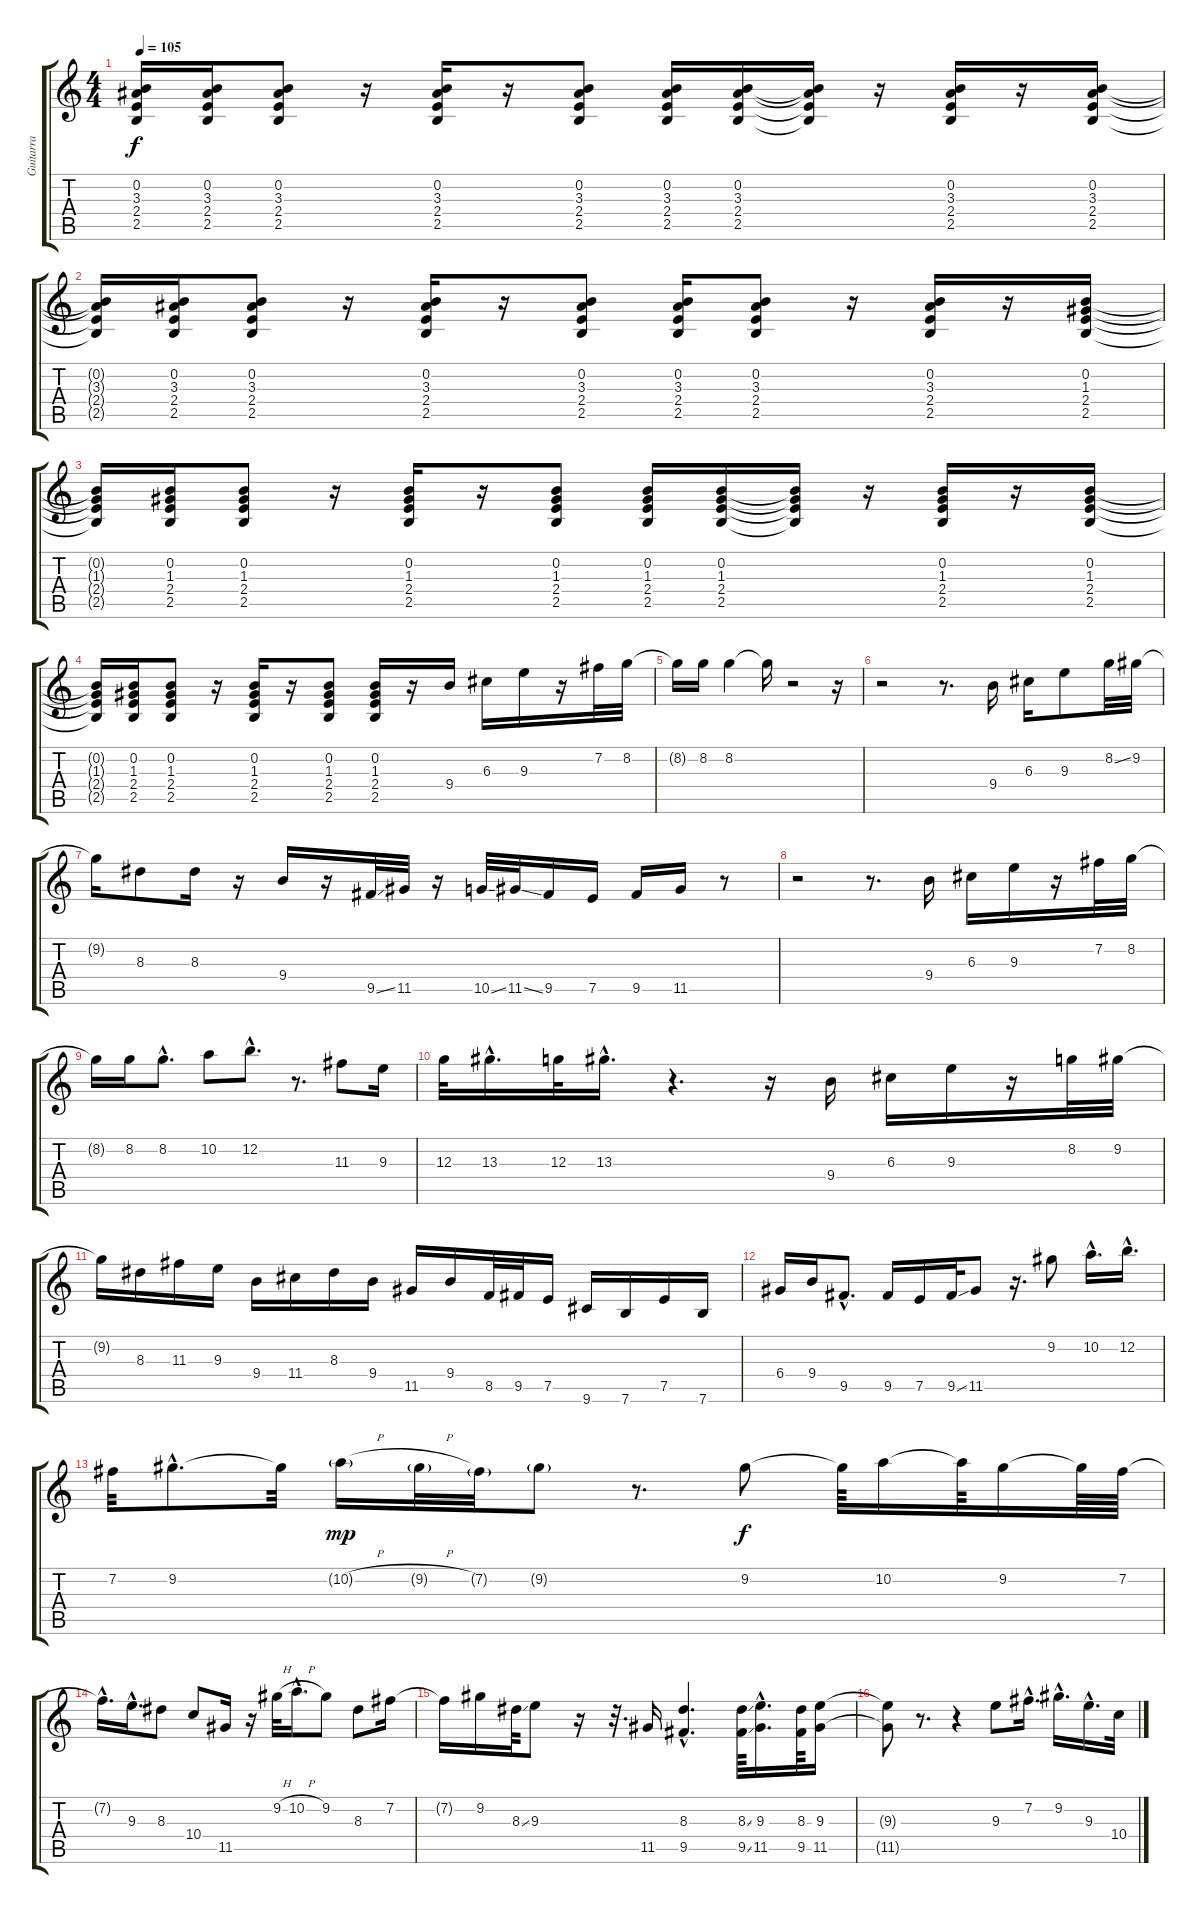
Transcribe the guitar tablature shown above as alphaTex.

\track ("Guitarra" "Guitarra") {instrument electricguitarjazz}
\staff {score tabs}
\tuning (E4 B3 G3 D3 A2 E2) {hide}
\ts (4 4)
\tempo 105
\clef g2
\ks c
(0.2{t} 3.3{t} 2.4{t} 2.5{t}).16{dy f} (0.2 3.3 2.4 2.5).16 (0.2 3.3 2.4 2.5).8 r.16 (0.2 3.3 2.4 2.5).16 r.16 (0.2 3.3 2.4 2.5).8 (0.2 3.3 2.4 2.5).16 (0.2 3.3 2.4 2.5).16 (0.2{t} 3.3{t} 2.4{t} 2.5{t}).16 r.16 (0.2 3.3 2.4 2.5).16 r.16 (0.2 3.3 2.4 2.5).16 |
(0.2{t} 3.3{t} 2.4{t} 2.5{t}).16 (0.2 3.3 2.4 2.5).16 (0.2 3.3 2.4 2.5).8 r.16 (0.2 3.3 2.4 2.5).16 r.16 (0.2 3.3 2.4 2.5).8 (0.2 3.3 2.4 2.5).16 (0.2 3.3 2.4 2.5).8 r.16 (0.2 3.3 2.4 2.5).16 r.16 (0.2 1.3 2.4 2.5).16 |
(0.2{t} 1.3{t} 2.4{t} 2.5{t}).16 (0.2 1.3 2.4 2.5).16 (0.2 1.3 2.4 2.5).8 r.16 (0.2 1.3 2.4 2.5).16 r.16 (0.2 1.3 2.4 2.5).8 (0.2 1.3 2.4 2.5).16 (0.2 1.3 2.4 2.5).16 (0.2{t} 1.3{t} 2.4{t} 2.5{t}).16 r.16 (0.2 1.3 2.4 2.5).16 r.16 (0.2 1.3 2.4 2.5).16 |
(0.2{t} 1.3{t} 2.4{t} 2.5{t}).16 (0.2 1.3 2.4 2.5).16 (0.2 1.3 2.4 2.5).8 r.16 (0.2 1.3 2.4 2.5).16 r.16 (0.2 1.3 2.4 2.5).8 (0.2 1.3 2.4 2.5).16 r.16 9.4.16 6.3.16 9.3.16 r.16 7.2.32 8.2.32 |
8.2{t}.16 8.2.16 8.2.4 8.2{t}.16 r.2 r.16 |
r.2 r.8{d} 9.4.16 6.3.16 9.3.8 8.2{ss}.32 9.2.32 |
9.2{t}.16 8.3.8 8.3.16 r.16 9.4.16 r.16 9.5{ss}.32 11.5.32 r.16 10.5{ss}.32 11.5{ss}.32 9.5.16 7.5.16 9.5.16 11.5.16 r.8 |
r.2 r.8{d} 9.4.16 6.3.16 9.3.16 r.16 7.2.32 8.2.32 |
8.2{t}.16 8.2.16 8.2{hac}.8{d} 10.2.8 12.2{hac}.8{d} r.8{d} 11.3.8 9.3.16 |
12.3.32 13.3{hac}.16{d} 12.3.32 13.3{hac}.16{d} r.4{d} r.16 9.4.16 6.3.16 9.3.16 r.16 8.2.32 9.2.32 |
9.2{t}.16 8.3.16 11.3.16 9.3.16 9.4.16 11.4.16 8.3.16 9.4.16 11.5.16 9.4.16 8.5.32 9.5.32 7.5.16 9.6.16 7.6.16 7.5.16 7.6.16 |
6.4.16 9.4.16 9.5{hac}.8{d} 9.5.16 7.5.16 9.5{ss}.32 11.5.8 r.16{d} 9.2.8 10.2{hac}.16{d} 12.2{hac}.16{d} |
7.2.32 9.2{hac}.8{d} 9.2{t}.32 10.2{h g}.16{dy mp} 9.2{h g}.32 7.2{g}.32 9.2{g}.8 r.8{d} 9.2.8{dy f} 9.2{t}.64 10.2.16 10.2{t}.64 9.2.16 9.2{t}.64 7.2.64 |
7.2{hac t}.16{d} 9.3{hac}.16{d} 8.3.8 10.4.8 11.5.16 r.16 9.2{h}.32 10.2{h hac}.16{d} 9.2.8 8.3.8 7.2.16 |
7.2{t}.16 9.2.16 8.3{ss}.64 9.3.8 r.16 r.32{d} 11.5.16 (8.3{hac} 9.5{hac}).4{d} (8.3{ss} 9.5{ss}).64 (9.3{hac} 11.5{hac}).16{d} (8.3 9.5).64 (9.3 11.5).16 |
(9.3{t} 11.5{t}).8 r.8{d} r.4 9.3.8 7.2{hac}.16{d} 9.2{hac}.16{d} 9.3{hac}.16{d} 10.4.32
